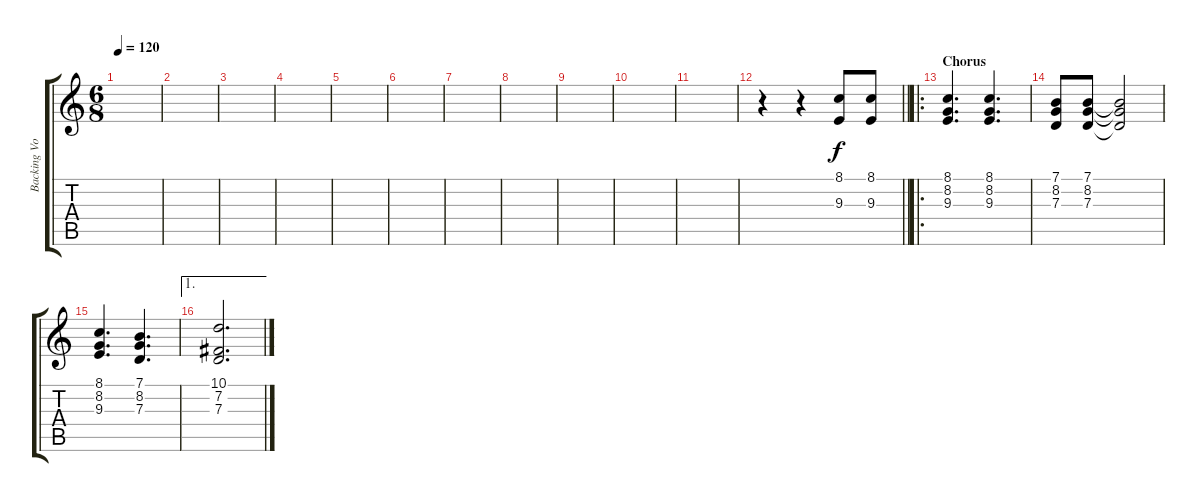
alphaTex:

\track ("Backing Vocals" "Backing Vo") {instrument choiraahs}
\staff {score tabs}
\tuning (E4 B3 G3 D3 A2 E2) {hide}
\ts (6 8)
\tempo 120
\clef g2
\ks c
|
|
|
|
|
|
|
|
|
|
|
\barLineRight lightlight
r.4 r.4 (8.1 9.3).8 (8.1 9.3).8 |
\ro
\section ("" "Chorus")
(8.1 8.2 9.3).4{d} (8.1 8.2 9.3).4{d} |
(7.1 8.2 7.3).8 (7.1 8.2 7.3).8 (7.1{t} 8.2{t} 7.3{t}).2 |
(8.1 8.2 9.3).4{d} (7.1 8.2 7.3).4{d} |
\ae 1
(10.1 7.2 7.3).2{d}
